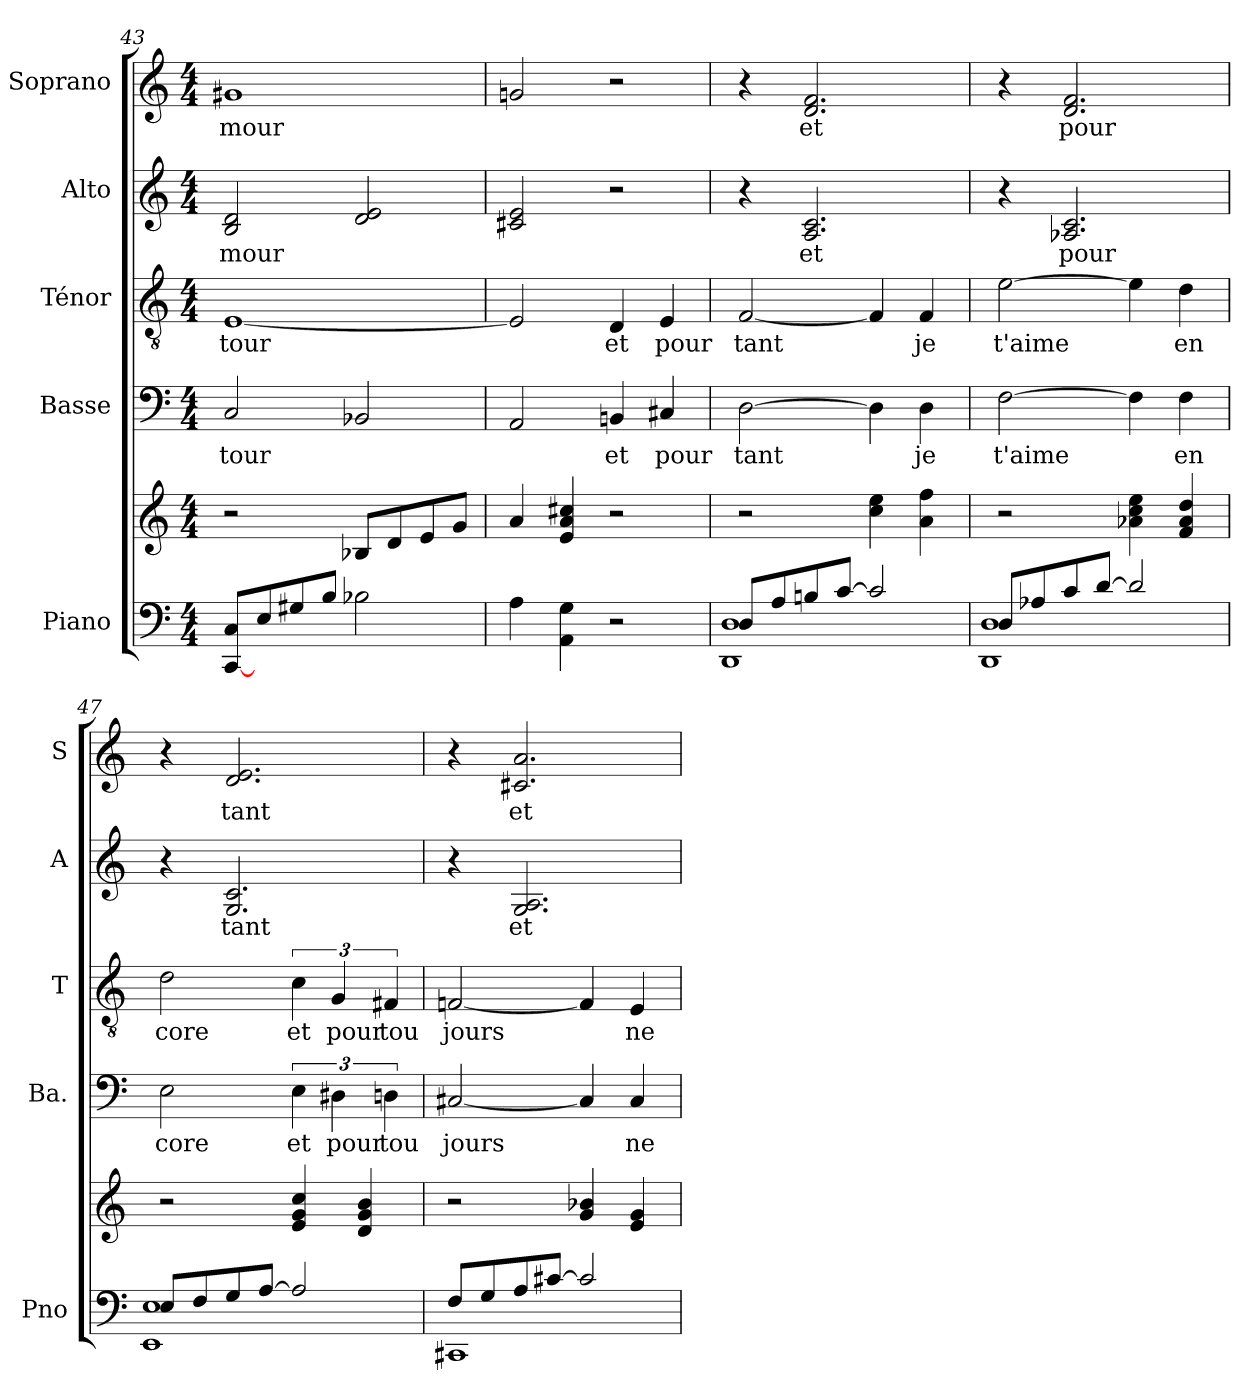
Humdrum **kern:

**kern	**kern	**kern	**text	**kern	**text	**kern	**text	**kern	**text
*part5	*part5	*part4	*part4	*part3	*part3	*part2	*part2	*part1	*part1
*staff6	*staff5	*staff4	*staff4	*staff3	*staff3	*staff2	*staff2	*staff1	*staff1
*I"Piano	*	*I"Basse	*	*I"Ténor	*	*I"Alto	*	*I"Soprano	*
*I'Pno	*	*I'Ba.	*	*I'T	*	*I'A	*	*I'S	*
*clefF4	*clefG2	*clefF4	*	*clefGv2	*	*clefG2	*	*clefG2	*
*k[]	*k[]	*k[]	*	*k[]	*	*k[]	*	*k[]	*
*C:	*C:	*C:	*	*C:	*	*C:	*	*C:	*
*M4/4	*M4/4	*M4/4	*	*M4/4	*	*M4/4	*	*M4/4	*
=43	=43	=43	=43	=43	=43	=43	=43	=43	=43
!	!	!	!LO:LY:b	!	!	!	!	!	!
!	!	!	!	!	!LO:LY:b	!	!	!	!
!	!	!	!	!	!	!	!LO:LY:b	!	!
!	!	!	!	!	!	!	!	!	!LO:LY:b
[8CC/ 8C/L	2r	2C/	tour	[1E	tour	2B/ 2d/	mour	1g#X	mour
8E/	.	.	.	.	.	.	.	.	.
8G#X/	.	.	.	.	.	.	.	.	.
8B/J	.	.	.	.	.	.	.	.	.
2B-X\	8B-X/L	2BB-X/	.	.	.	2d/ 2e/	.	.	.
.	8d/	.	.	.	.	.	.	.	.
.	8e/	.	.	.	.	.	.	.	.
.	8g/J	.	.	.	.	.	.	.	.
=44	=44	=44	=44	=44	=44	=44	=44	=44	=44
4A\	4a/	2AA/	.	2E/]	.	2c#X/ 2e/	.	2gn/	.
4AA\ 4G\	4e/ 4a/ 4cc#X/	.	.	.	.	.	.	.	.
!	!	!	!LO:LY:b	!	!	!	!	!	!
!	!	!	!	!	!LO:LY:b	!	!	!	!
2r	2r	4BBn/	et	4D/	et	2r	.	2r	.
!	!	!	!LO:LY:b	!	!	!	!	!	!
!	!	!	!	!	!LO:LY:b	!	!	!	!
.	.	4C#X/	pour	4E/	pour	.	.	.	.
!!LO:PB:g=z
=45	=45	=45	=45	=45	=45	=45	=45	=45	=45
*^	*	*	*	*	*	*	*	*	*
!	!	!	!	!LO:LY:b	!	!	!	!	!	!
!	!	!	!	!	!	!LO:LY:b	!	!	!	!
8D/L	1DD 1D	2r	[2D\	tant	[2F/	tant	4r	.	4r	.
8A/	.	.	.	.	.	.	.	.	.	.
!	!	!	!	!	!	!	!	!LO:LY:b	!	!
!	!	!	!	!	!	!	!	!	!	!LO:LY:b
8Bn/	.	.	.	.	.	.	2.A/ 2.c/	et	2.d/ 2.f/	et
[>8c/J	.	.	.	.	.	.	.	.	.	.
2c/]	.	4cc\ 4ee\	4D\]	.	4F/]	.	.	.	.	.
!	!	!	!	!LO:LY:b	!	!	!	!	!	!
!	!	!	!	!	!	!LO:LY:b	!	!	!	!
.	.	4a\ 4ff\	4D\	je	4F/	je	.	.	.	.
=46	=46	=46	=46	=46	=46	=46	=46	=46	=46	=46
!	!	!	!	!LO:LY:b	!	!	!	!	!	!
!	!	!	!	!	!	!LO:LY:b	!	!	!	!
8D/L	1DD 1D	2r	[2F\	t'aime	[2e\	t'aime	4r	.	4r	.
8A-X/	.	.	.	.	.	.	.	.	.	.
!	!	!	!	!	!	!	!	!LO:LY:b	!	!
!	!	!	!	!	!	!	!	!	!	!LO:LY:b
8c/	.	.	.	.	.	.	2.A-X/ 2.c/	pour	2.d/ 2.f/	pour
[>8d/J	.	.	.	.	.	.	.	.	.	.
2d/]	.	4a-X\ 4cc\ 4ee\	4F\]	.	4e\]	.	.	.	.	.
!	!	!	!	!LO:LY:b	!	!	!	!	!	!
!	!	!	!	!	!	!LO:LY:b	!	!	!	!
.	.	4f/ 4a-/ 4dd/	4F\	en	4d\	en	.	.	.	.
=47	=47	=47	=47	=47	=47	=47	=47	=47	=47	=47
!	!	!	!	!LO:LY:b	!	!	!	!	!	!
!	!	!	!	!	!	!LO:LY:b	!	!	!	!
8E/L	1EE 1E	2r	2E\	core	2d\	core	4r	.	4r	.
8F/	.	.	.	.	.	.	.	.	.	.
!	!	!	!	!	!	!	!	!LO:LY:b	!	!
!	!	!	!	!	!	!	!	!	!	!LO:LY:b
8G/	.	.	.	.	.	.	2.G/ 2.c/	tant	2.d/ 2.e/	tant
[>8A/J	.	.	.	.	.	.	.	.	.	.
!	!	!	!	!LO:LY:b	!	!	!	!	!	!
!	!	!	!	!	!	!LO:LY:b	!	!	!	!
2A/]	.	4e/ 4g/ 4cc/	6E\	et	6c\	et	.	.	.	.
!	!	!	!	!LO:LY:b	!	!	!	!	!	!
!	!	!	!	!	!	!LO:LY:b	!	!	!	!
.	.	.	6D#X\	pour	6G/	pour	.	.	.	.
.	.	4d/ 4g/ 4b/	.	.	.	.	.	.	.	.
!	!	!	!	!LO:LY:b	!	!	!	!	!	!
!	!	!	!	!	!	!LO:LY:b	!	!	!	!
.	.	.	6Dn\	tou	6F#X/	tou	.	.	.	.
=48	=48	=48	=48	=48	=48	=48	=48	=48	=48	=48
!	!	!	!	!LO:LY:b	!	!	!	!	!	!
!	!	!	!	!	!	!LO:LY:b	!	!	!	!
8F/L	1CC#X	2r	[2C#X/	jours	[2Fn/	jours	4r	.	4r	.
8G/	.	.	.	.	.	.	.	.	.	.
!	!	!	!	!	!	!	!	!LO:LY:b	!	!
!	!	!	!	!	!	!	!	!	!	!LO:LY:b
8A/	.	.	.	.	.	.	2.G/ 2.A/	et	2.c#X/ 2.a/	et
[>8c#X/J	.	.	.	.	.	.	.	.	.	.
2c#/]	.	4g/ 4b-X/	4C#/]	.	4Fn/]	.	.	.	.	.
!	!	!	!	!LO:LY:b	!	!	!	!	!	!
!	!	!	!	!	!	!LO:LY:b	!	!	!	!
.	.	4e/ 4g/	4C#/	ne	4E/	ne	.	.	.	.
*v	*v	*	*	*	*	*	*	*	*	*
=	=	=	=	=	=	=	=	=	=
*-	*-	*-	*-	*-	*-	*-	*-	*-	*-
